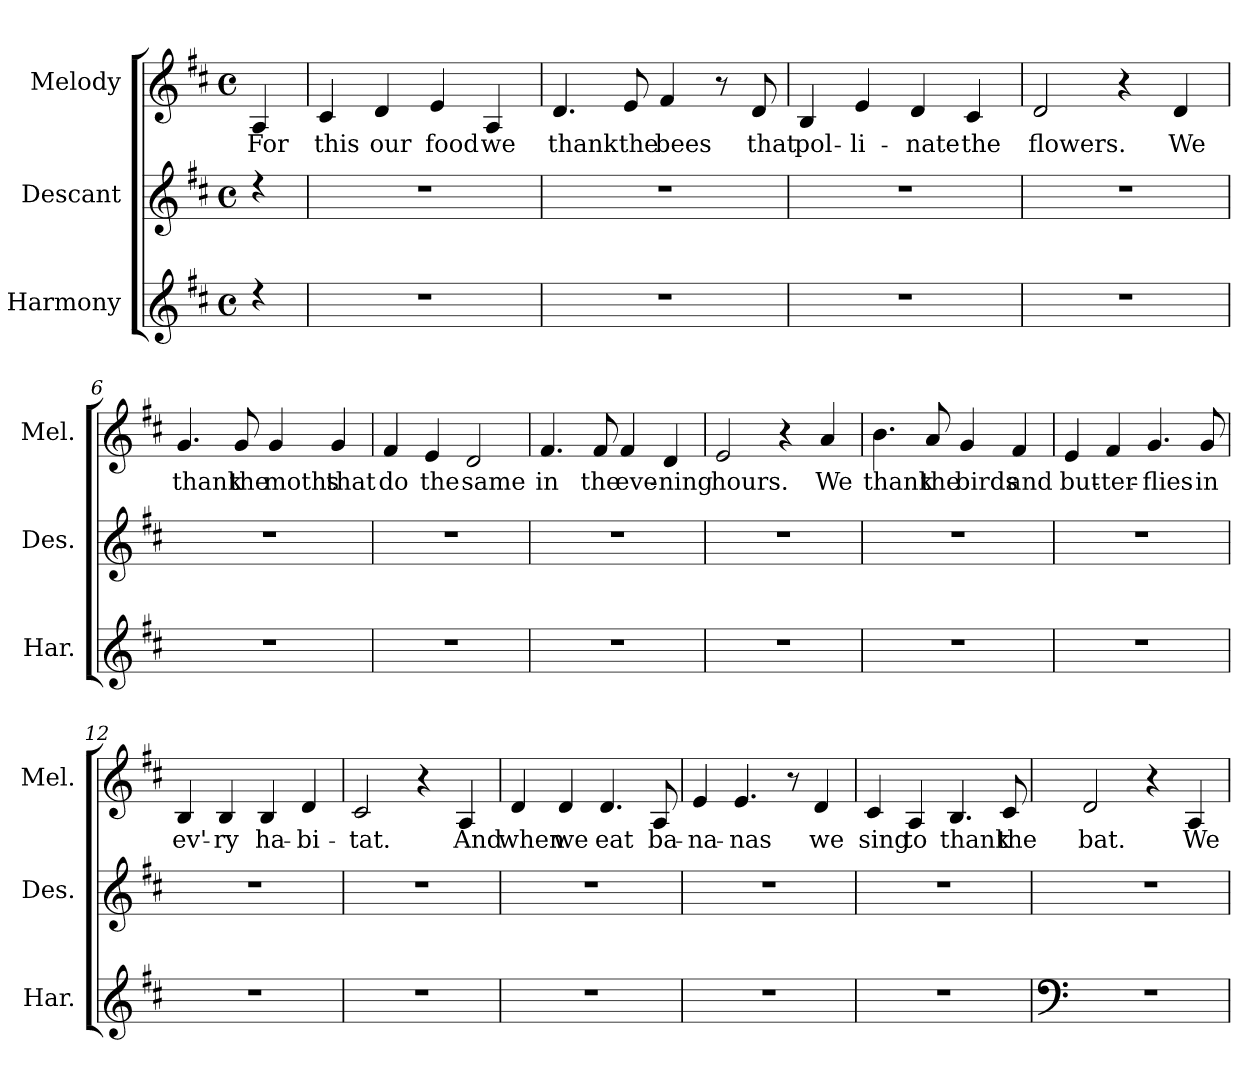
**kern	**kern	**kern	**text
*part3	*part2	*part1	*part1
*staff3	*staff2	*staff1	*staff1
*I"Harmony	*I"Descant	*I"Melody	*
*I'Har.	*I'Des.	*I'Mel.	*
*clefG2	*clefG2	*clefG2	*
*k[f#c#]	*k[f#c#]	*k[f#c#]	*
*M4/4	*M4/4	*M4/4	*
*met(c)	*met(c)	*met(c)	*
*MM105	*MM105	*MM105	*
=1	=1	=1	=1
!	!	!	!LO:LY:b
4rdd	4rdd	4A/	For
=2	=2	=2	=2
!	!	!	!LO:LY:b
1rdd	1rdd	4c#/	this
!	!	!	!LO:LY:b
.	.	4d/	our
!	!	!	!LO:LY:b
.	.	4e/	food
!	!	!	!LO:LY:b
.	.	4A/	we
=3	=3	=3	=3
!	!	!	!LO:LY:b
1rdd	1rdd	4.d/	thank
!	!	!	!LO:LY:b
.	.	8e/	the
!	!	!	!LO:LY:b
.	.	4f#/	bees
.	.	8r	.
!	!	!	!LO:LY:b
.	.	8d/	that
=4	=4	=4	=4
!	!	!	!LO:LY:b
1rdd	1rdd	4B/	pol-
!	!	!	!LO:LY:b
.	.	4e/	-li-
!	!	!	!LO:LY:b
.	.	4d/	-nate
!	!	!	!LO:LY:b
.	.	4c#/	the
=5	=5	=5	=5
!	!	!	!LO:LY:b
1rdd	1rdd	2d/	flowers.
.	.	4r	.
!	!	!	!LO:LY:b
.	.	4d/	We
!!LO:LB:g=z
=6	=6	=6	=6
!	!	!	!LO:LY:b
1rdd	1rdd	4.g/	thank
!	!	!	!LO:LY:b
.	.	8g/	the
!	!	!	!LO:LY:b
.	.	4g/	moths
!	!	!	!LO:LY:b
.	.	4g/	that
=7	=7	=7	=7
!	!	!	!LO:LY:b
1rdd	1rdd	4f#/	do
!	!	!	!LO:LY:b
.	.	4e/	the
!	!	!	!LO:LY:b
.	.	2d/	same
=8	=8	=8	=8
!	!	!	!LO:LY:b
1rdd	1rdd	4.f#/	in
!	!	!	!LO:LY:b
.	.	8f#/	the
!	!	!	!LO:LY:b
.	.	4f#/	eve-
!	!	!	!LO:LY:b
.	.	4d/	-ning
=9	=9	=9	=9
!	!	!	!LO:LY:b
1rdd	1rdd	2e/	hours.
.	.	4r	.
!	!	!	!LO:LY:b
.	.	4a/	We
!!LO:LB:g=z
=10	=10	=10	=10
!	!	!	!LO:LY:b
1rdd	1rdd	4.b\	thank
!	!	!	!LO:LY:b
.	.	8a/	the
!	!	!	!LO:LY:b
.	.	4g/	birds
!	!	!	!LO:LY:b
.	.	4f#/	and
=11	=11	=11	=11
!	!	!	!LO:LY:b
1rdd	1rdd	4e/	but-
!	!	!	!LO:LY:b
.	.	4f#/	-ter-
!	!	!	!LO:LY:b
.	.	4.g/	-ﬂies
!	!	!	!LO:LY:b
.	.	8g/	in
=12	=12	=12	=12
!	!	!	!LO:LY:b
1rdd	1rdd	4B/	ev'-
!	!	!	!LO:LY:b
.	.	4B/	-ry
!	!	!	!LO:LY:b
.	.	4B/	ha-
!	!	!	!LO:LY:b
.	.	4d/	-bi-
=13	=13	=13	=13
!	!	!	!LO:LY:b
1rdd	1rdd	2c#/	-tat.
.	.	4r	.
!	!	!	!LO:LY:b
.	.	4A/	And
!!LO:LB:g=z
=14	=14	=14	=14
!	!	!	!LO:LY:b
1rdd	1rdd	4d/	when
!	!	!	!LO:LY:b
.	.	4d/	we
!	!	!	!LO:LY:b
.	.	4.d/	eat
!	!	!	!LO:LY:b
.	.	8A/	ba-
=15	=15	=15	=15
!	!	!	!LO:LY:b
1rdd	1rdd	4e/	-na-
!	!	!	!LO:LY:b
.	.	4.e/	-nas
.	.	8r	.
!	!	!	!LO:LY:b
.	.	4d/	we
=16	=16	=16	=16
!	!	!	!LO:LY:b
1rdd	1rdd	4c#/	sing
!	!	!	!LO:LY:b
.	.	4A/	to
!	!	!	!LO:LY:b
.	.	4.B/	thank
!	!	!	!LO:LY:b
.	.	8c#/	the
=17	=17	=17	=17
*clefF4	*	*	*
!	!	!	!LO:LY:b
1rF	1rdd	2d/	bat.
.	.	4r	.
!	!	!	!LO:LY:b
.	.	4A/	We
=	=	=	=
*-	*-	*-	*-
